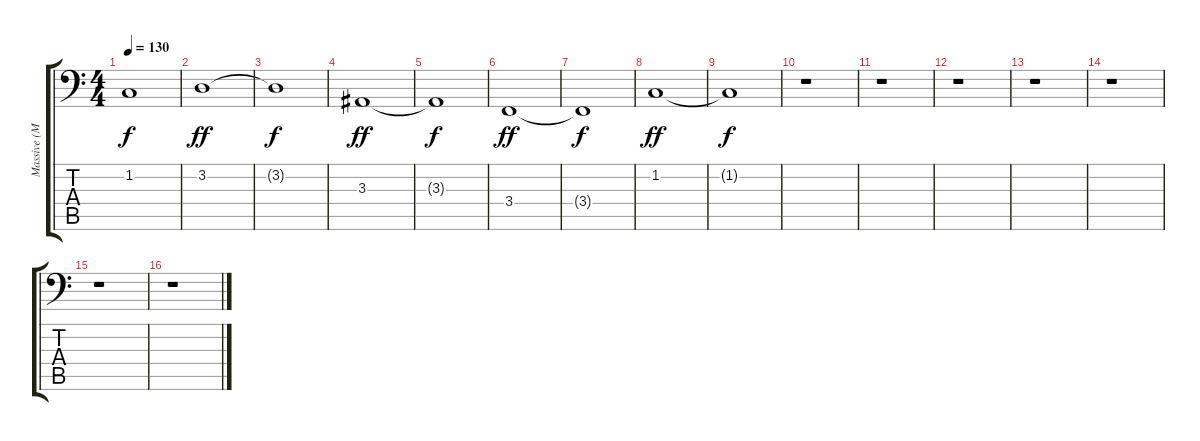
\track ("Massive (MIDI)" "Massive (M") {instrument synthbass2}
\staff {score tabs}
\tuning (E2 B1 G1 D1 A0 E0) {hide}
\ts (4 4)
\tempo 130
\clef f4
\ks c
1.2{t}.1{dy f} |
3.2.1{dy ff} |
3.2{t}.1{dy f} |
3.3.1{dy ff} |
3.3{t}.1{dy f} |
3.4.1{dy ff} |
3.4{t}.1{dy f} |
1.2.1{dy ff} |
1.2{t}.1{dy f} |
r.1 |
r.1 |
r.1 |
r.1 |
r.1 |
r.1 |
r.1
